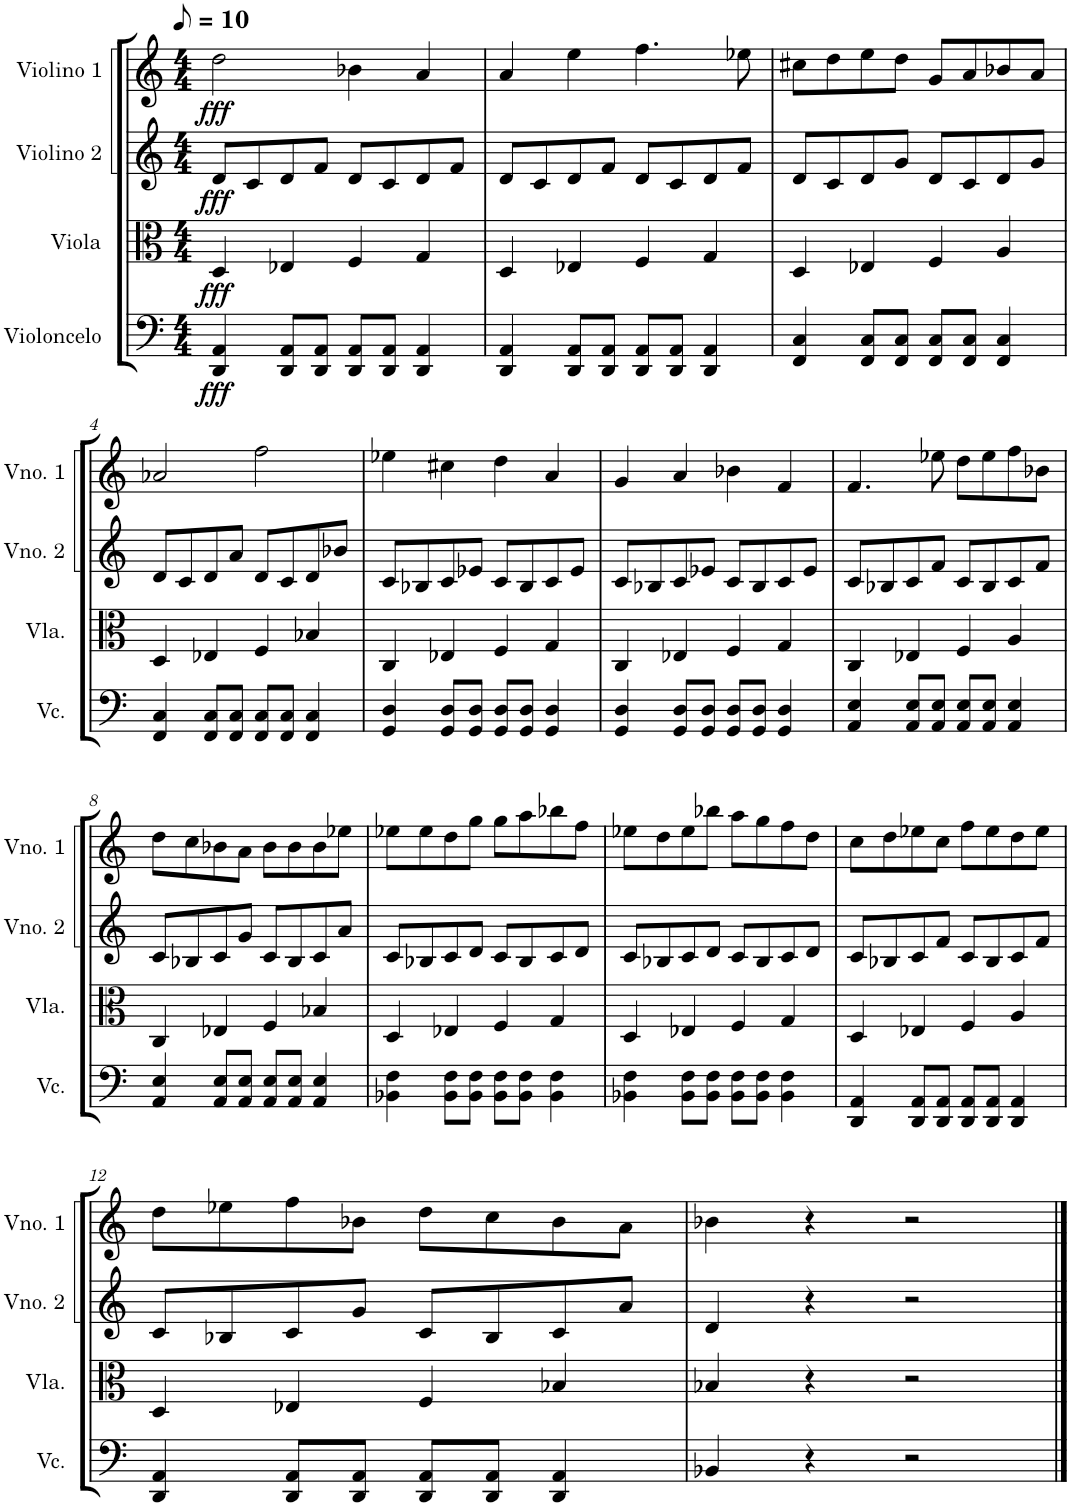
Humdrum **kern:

**kern	**dynam	**kern	**dynam	**kern	**dynam	**kern	**dynam
*part4	*part4	*part3	*part3	*part2	*part2	*part1	*part1
*staff4	*staff4	*staff3	*staff3	*staff2	*staff2	*staff1	*staff1
*I"Violoncelo	*	*I"Viola	*	*I"Violino 2	*	*I"Violino 1	*
*I'Vc.	*	*I'Vla.	*	*I'Vno. 2	*	*I'Vno. 1	*
*clefF4	*	*clefC3	*	*clefG2	*	*clefG2	*
*k[]	*	*k[]	*	*k[]	*	*k[]	*
*M4/4	*	*M4/4	*	*M4/4	*	*M4/4	*
*MM5	*	*MM5	*	*MM5	*	*MM5	*
=1	=1	=1	=1	=1	=1	=1	=1
!	!LO:DY:b	!	!LO:DY:b	!	!LO:DY:b	!	!LO:DY:b
4DD/ 4AA/	fff	4D/	fff	8d/L	fff	2dd\	fff
.	.	.	.	8c/	.	.	.
8DD/ 8AA/L	.	4E-X/	.	8d/	.	.	.
8DD/ 8AA/J	.	.	.	8f/J	.	.	.
8DD/ 8AA/L	.	4F/	.	8d/L	.	4b-X\	.
8DD/ 8AA/J	.	.	.	8c/	.	.	.
4DD/ 4AA/	.	4G/	.	8d/	.	4a/	.
.	.	.	.	8f/J	.	.	.
=2	=2	=2	=2	=2	=2	=2	=2
4DD/ 4AA/	.	4D/	.	8d/L	.	4a/	.
.	.	.	.	8c/	.	.	.
8DD/ 8AA/L	.	4E-X/	.	8d/	.	4ee\	.
8DD/ 8AA/J	.	.	.	8f/J	.	.	.
8DD/ 8AA/L	.	4F/	.	8d/L	.	4.ff\	.
8DD/ 8AA/J	.	.	.	8c/	.	.	.
4DD/ 4AA/	.	4G/	.	8d/	.	.	.
.	.	.	.	8f/J	.	8ee-X\	.
=3	=3	=3	=3	=3	=3	=3	=3
4FF/ 4C/	.	4D/	.	8d/L	.	8cc#X\L	.
.	.	.	.	8c/	.	8dd\	.
8FF/ 8C/L	.	4E-X/	.	8d/	.	8ee\	.
8FF/ 8C/J	.	.	.	8g/J	.	8dd\J	.
8FF/ 8C/L	.	4F/	.	8d/L	.	8g/L	.
8FF/ 8C/J	.	.	.	8c/	.	8a/	.
4FF/ 4C/	.	4A/	.	8d/	.	8b-X/	.
.	.	.	.	8g/J	.	8a/J	.
!!LO:LB:g=z
=4	=4	=4	=4	=4	=4	=4	=4
4FF/ 4C/	.	4D/	.	8d/L	.	2a-X/	.
.	.	.	.	8c/	.	.	.
8FF/ 8C/L	.	4E-X/	.	8d/	.	.	.
8FF/ 8C/J	.	.	.	8a/J	.	.	.
8FF/ 8C/L	.	4F/	.	8d/L	.	2ff\	.
8FF/ 8C/J	.	.	.	8c/	.	.	.
4FF/ 4C/	.	4B-X/	.	8d/	.	.	.
.	.	.	.	8b-X/J	.	.	.
=5	=5	=5	=5	=5	=5	=5	=5
4GG/ 4D/	.	4C/	.	8c/L	.	4ee-X\	.
.	.	.	.	8B-X/	.	.	.
8GG/ 8D/L	.	4E-X/	.	8c/	.	4cc#X\	.
8GG/ 8D/J	.	.	.	8e-X/J	.	.	.
8GG/ 8D/L	.	4F/	.	8c/L	.	4dd\	.
8GG/ 8D/J	.	.	.	8B-/	.	.	.
4GG/ 4D/	.	4G/	.	8c/	.	4a/	.
.	.	.	.	8e-/J	.	.	.
=6	=6	=6	=6	=6	=6	=6	=6
4GG/ 4D/	.	4C/	.	8c/L	.	4g/	.
.	.	.	.	8B-X/	.	.	.
8GG/ 8D/L	.	4E-X/	.	8c/	.	4a/	.
8GG/ 8D/J	.	.	.	8e-X/J	.	.	.
8GG/ 8D/L	.	4F/	.	8c/L	.	4b-X\	.
8GG/ 8D/J	.	.	.	8B-/	.	.	.
4GG/ 4D/	.	4G/	.	8c/	.	4f/	.
.	.	.	.	8e-/J	.	.	.
=7	=7	=7	=7	=7	=7	=7	=7
4AA/ 4E/	.	4C/	.	8c/L	.	4.f/	.
.	.	.	.	8B-X/	.	.	.
8AA/ 8E/L	.	4E-X/	.	8c/	.	.	.
8AA/ 8E/J	.	.	.	8f/J	.	8ee-X\	.
8AA/ 8E/L	.	4F/	.	8c/L	.	8dd\L	.
8AA/ 8E/J	.	.	.	8B-/	.	8ee-\	.
4AA/ 4E/	.	4A/	.	8c/	.	8ff\	.
.	.	.	.	8f/J	.	8b-X\J	.
!!LO:LB:g=z
=8	=8	=8	=8	=8	=8	=8	=8
4AA/ 4E/	.	4C/	.	8c/L	.	8dd\L	.
.	.	.	.	8B-X/	.	8cc\	.
8AA/ 8E/L	.	4E-X/	.	8c/	.	8b-X\	.
8AA/ 8E/J	.	.	.	8g/J	.	8a\J	.
8AA/ 8E/L	.	4F/	.	8c/L	.	8b-\L	.
8AA/ 8E/J	.	.	.	8B-/	.	8b-\	.
4AA/ 4E/	.	4B-X/	.	8c/	.	8b-\	.
.	.	.	.	8a/J	.	8ee-X\J	.
=9	=9	=9	=9	=9	=9	=9	=9
4BB-X\ 4F\	.	4D/	.	8c/L	.	8ee-X\L	.
.	.	.	.	8B-X/	.	8ee-\	.
8BB-\ 8F\L	.	4E-X/	.	8c/	.	8dd\	.
8BB-\ 8F\J	.	.	.	8d/J	.	8gg\J	.
8BB-\ 8F\L	.	4F/	.	8c/L	.	8gg\L	.
8BB-\ 8F\J	.	.	.	8B-/	.	8aa\	.
4BB-\ 4F\	.	4G/	.	8c/	.	8bb-X\	.
.	.	.	.	8d/J	.	8ff\J	.
=10	=10	=10	=10	=10	=10	=10	=10
4BB-X\ 4F\	.	4D/	.	8c/L	.	8ee-X\L	.
.	.	.	.	8B-X/	.	8dd\	.
8BB-\ 8F\L	.	4E-X/	.	8c/	.	8ee-\	.
8BB-\ 8F\J	.	.	.	8d/J	.	8bb-X\J	.
8BB-\ 8F\L	.	4F/	.	8c/L	.	8aa\L	.
8BB-\ 8F\J	.	.	.	8B-/	.	8gg\	.
4BB-\ 4F\	.	4G/	.	8c/	.	8ff\	.
.	.	.	.	8d/J	.	8dd\J	.
=11	=11	=11	=11	=11	=11	=11	=11
4DD/ 4AA/	.	4D/	.	8c/L	.	8cc\L	.
.	.	.	.	8B-X/	.	8dd\	.
8DD/ 8AA/L	.	4E-X/	.	8c/	.	8ee-X\	.
8DD/ 8AA/J	.	.	.	8f/J	.	8cc\J	.
8DD/ 8AA/L	.	4F/	.	8c/L	.	8ff\L	.
8DD/ 8AA/J	.	.	.	8B-/	.	8ee-\	.
4DD/ 4AA/	.	4A/	.	8c/	.	8dd\	.
.	.	.	.	8f/J	.	8ee-\J	.
!!LO:LB:g=z
=12	=12	=12	=12	=12	=12	=12	=12
4DD/ 4AA/	.	4D/	.	8c/L	.	8dd\L	.
.	.	.	.	8B-X/	.	8ee-X\	.
8DD/ 8AA/L	.	4E-X/	.	8c/	.	8ff\	.
8DD/ 8AA/J	.	.	.	8g/J	.	8b-X\J	.
8DD/ 8AA/L	.	4F/	.	8c/L	.	8dd\L	.
8DD/ 8AA/J	.	.	.	8B-/	.	8cc\	.
4DD/ 4AA/	.	4B-X/	.	8c/	.	8b-\	.
.	.	.	.	8a/J	.	8a\J	.
=13	=13	=13	=13	=13	=13	=13	=13
4BB-X/	.	4B-X/	.	4d/	.	4b-X\	.
4r	.	4r	.	4r	.	4r	.
2r	.	2r	.	2r	.	2r	.
==	==	==	==	==	==	==	==
*-	*-	*-	*-	*-	*-	*-	*-
